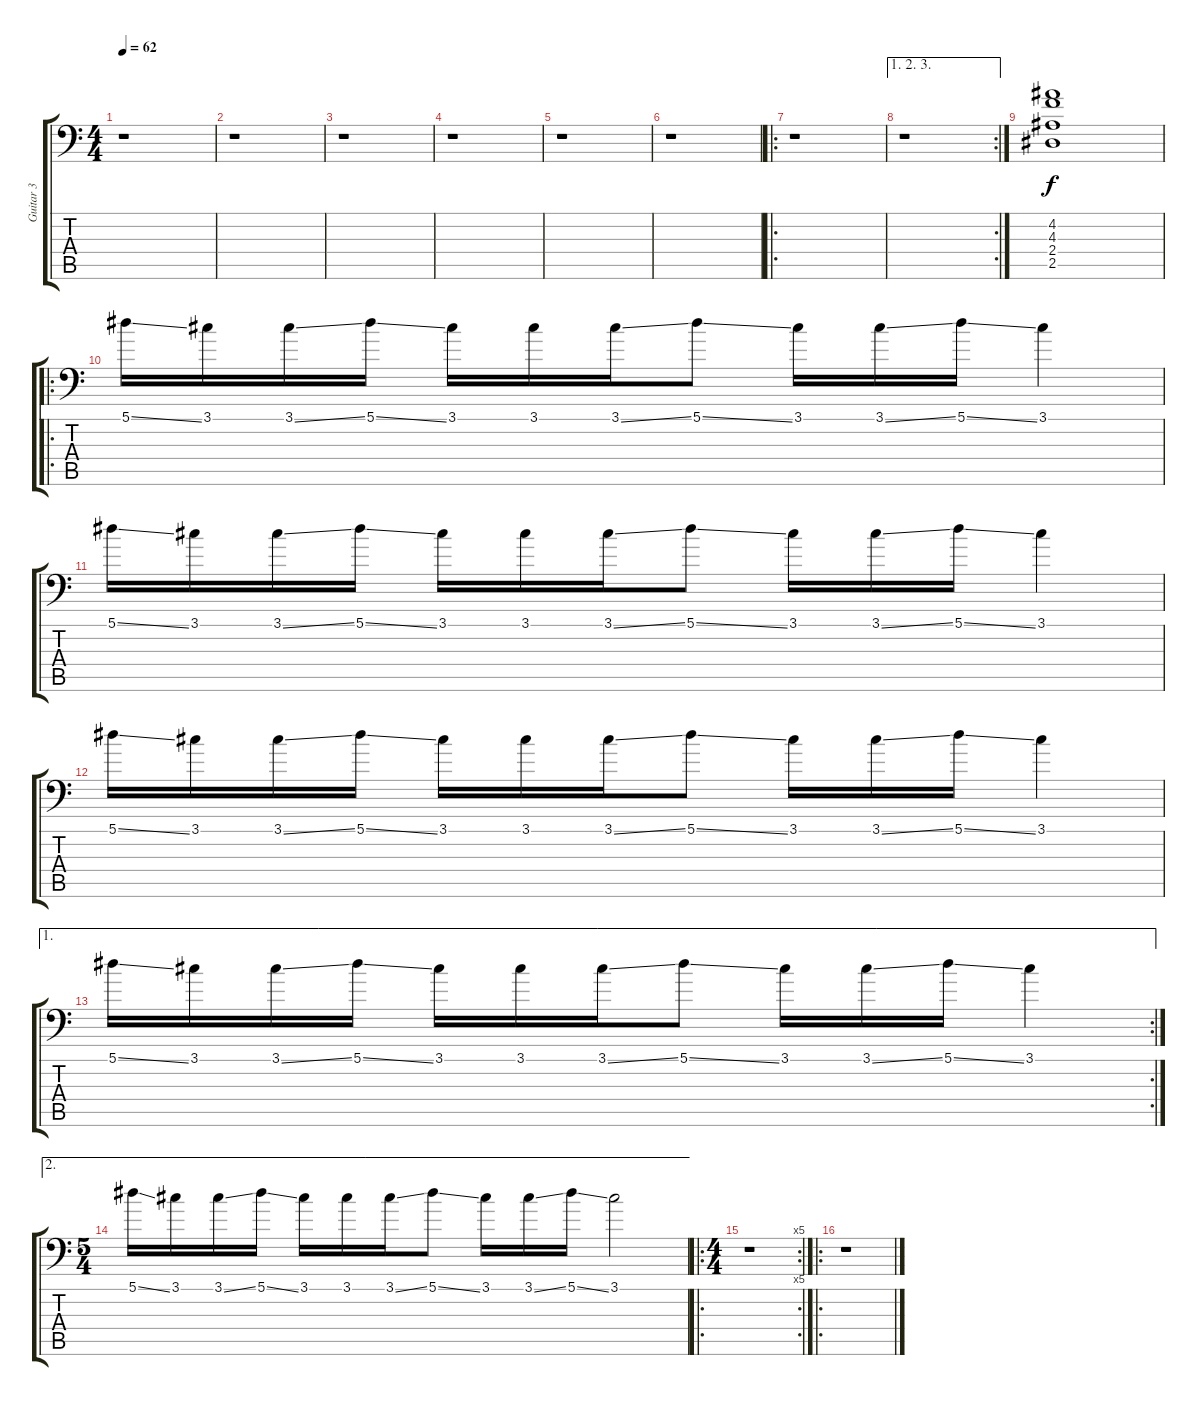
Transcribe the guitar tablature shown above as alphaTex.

\track ("Guitar 3" "Guitar 3") {instrument distortionguitar}
\staff {score tabs}
\tuning (Bb3 Gb3 Db3 Ab2 Db2 Ab1) {hide}
\ts (4 4)
\tempo 62
\clef f4
\ks c
r.1{dy f} |
r.1 |
r.1 |
r.1 |
r.1 |
r.1 |
\ro
r.1 |
\ae (1 2 3)
\rc 2
r.1 |
(4.2 4.3 2.4 2.5).1 |
\ro
5.1{ss}.16 3.1.16 3.1{ss}.16 5.1{ss}.16 3.1.16 3.1.16 3.1{ss}.16 5.1{ss}.8 3.1.16 3.1{ss}.16 5.1{ss}.16 3.1.4 |
5.1{ss}.16 3.1.16 3.1{ss}.16 5.1{ss}.16 3.1.16 3.1.16 3.1{ss}.16 5.1{ss}.8 3.1.16 3.1{ss}.16 5.1{ss}.16 3.1.4 |
5.1{ss}.16 3.1.16 3.1{ss}.16 5.1{ss}.16 3.1.16 3.1.16 3.1{ss}.16 5.1{ss}.8 3.1.16 3.1{ss}.16 5.1{ss}.16 3.1.4 |
\ae 1
\rc 2
5.1{ss}.16 3.1.16 3.1{ss}.16 5.1{ss}.16 3.1.16 3.1.16 3.1{ss}.16 5.1{ss}.8 3.1.16 3.1{ss}.16 5.1{ss}.16 3.1.4 |
\ae 2
\ts (5 4)
5.1{ss}.16 3.1.16 3.1{ss}.16 5.1{ss}.16 3.1.16 3.1.16 3.1{ss}.16 5.1{ss}.8 3.1.16 3.1{ss}.16 5.1{ss}.16 3.1.2 |
\ro
\rc 5
\ts (4 4)
r.1 |
\ro
r.1
